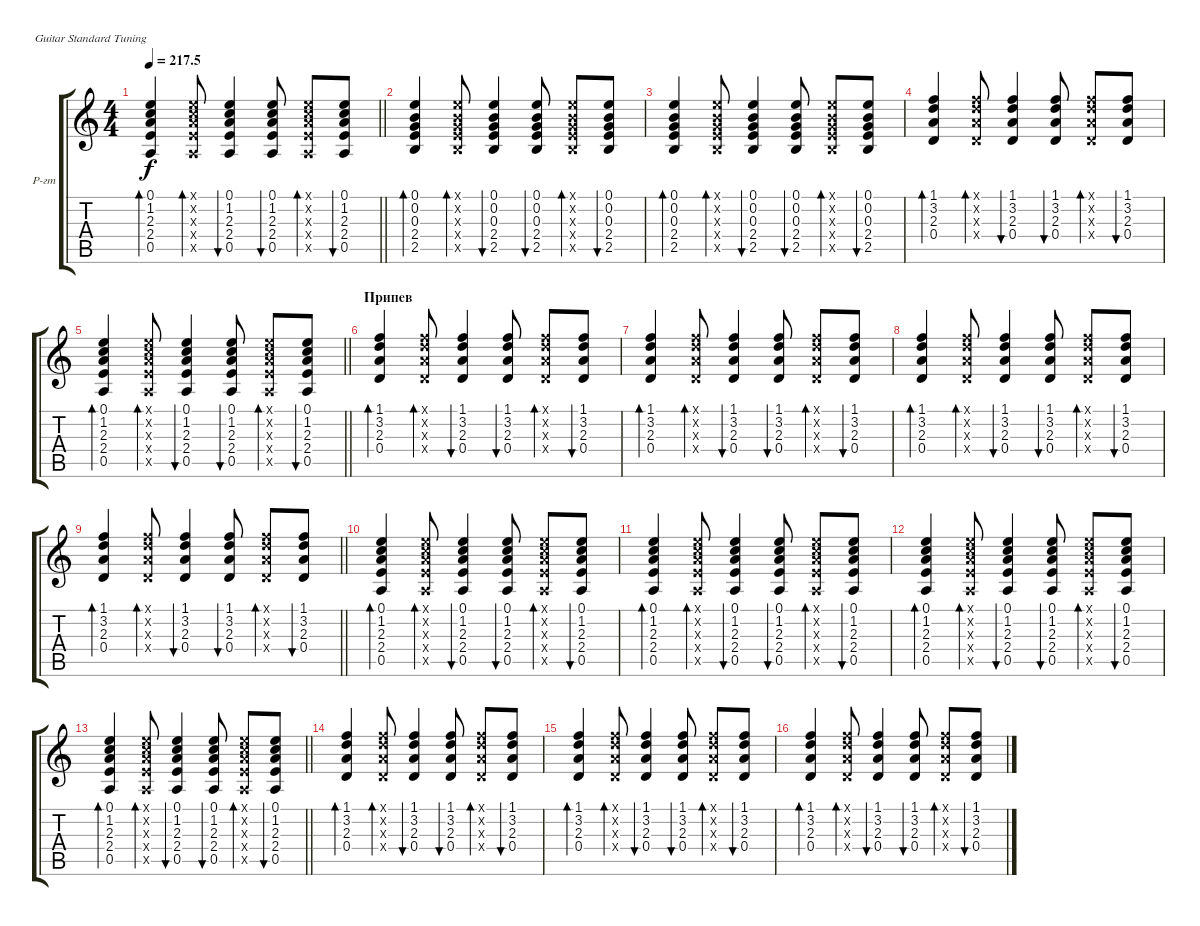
\bracketExtendMode groupsimilarinstruments
\firstSystemTrackNameOrientation horizontal
\otherSystemsTrackNameOrientation horizontal
\track ("Гитара III" "Р-гт") {instrument acousticguitarsteel}
\staff {score tabs}
\tuning (E4 B3 G3 D3 A2 E2)
\ts (4 4)
\tempo
217.5
\accidentals auto
\clef g2
\ottava regular
\simile none
\barLineRight lightlight
\ks c
(0.1 1.2 2.3 2.4 0.5).4{bd 60 dy f} (0.1{x} 1.2{x} 2.3{x} 2.4{x} 0.5{x}).8{bd 60} (0.1 1.2 2.3 2.4 0.5).4{bu 60} (0.1 1.2 2.3 2.4 0.5).8{bu 60} (0.1{x} 1.2{x} 2.3{x} 2.4{x} 0.5{x}).8{bd 60} (0.1 1.2 2.3 2.4 0.5).8{bu 60} |
(0.1 0.2 0.3 2.4 2.5).4{bd 60} (0.1{x} 0.2{x} 0.3{x} 2.4{x} 2.5{x}).8{bd 60} (0.1 0.2 0.3 2.4 2.5).4{bu 60} (0.1 0.2 0.3 2.4 2.5).8{bu 60} (0.1{x} 0.2{x} 0.3{x} 2.4{x} 2.5{x}).8{bd 60} (0.1 0.2 0.3 2.4 2.5).8{bu 60} |
(0.1 0.2 0.3 2.4 2.5).4{bd 60} (0.1{x} 0.2{x} 0.3{x} 2.4{x} 2.5{x}).8{bd 60} (0.1 0.2 0.3 2.4 2.5).4{bu 60} (0.1 0.2 0.3 2.4 2.5).8{bu 60} (0.1{x} 0.2{x} 0.3{x} 2.4{x} 2.5{x}).8{bd 60} (0.1 0.2 0.3 2.4 2.5).8{bu 60} |
(1.1 3.2 2.3 0.4).4{bd 60} (1.1{x} 3.2{x} 2.3{x} 0.4{x}).8{bd 60} (1.1 3.2 2.3 0.4).4{bu 60} (1.1 3.2 2.3 0.4).8{bu 60} (1.1{x} 3.2{x} 2.3{x} 0.4{x}).8{bd 60} (1.1 3.2 2.3 0.4).8{bu 60} |
\barLineRight lightlight
(0.1 1.2 2.3 2.4 0.5).4{bd 60} (0.1{x} 1.2{x} 2.3{x} 2.4{x} 0.5{x}).8{bd 60} (0.1 1.2 2.3 2.4 0.5).4{bu 60} (0.1 1.2 2.3 2.4 0.5).8{bu 60} (0.1{x} 1.2{x} 2.3{x} 2.4{x} 0.5{x}).8{bd 60} (0.1 1.2 2.3 2.4 0.5).8{bu 60} |
\section ("" "Припев")
(1.1 3.2 2.3 0.4).4{bd 60} (1.1{x} 3.2{x} 2.3{x} 0.4{x}).8{bd 60} (1.1 3.2 2.3 0.4).4{bu 60} (1.1 3.2 2.3 0.4).8{bu 60} (1.1{x} 3.2{x} 2.3{x} 0.4{x}).8{bd 60} (1.1 3.2 2.3 0.4).8{bu 60} |
(1.1 3.2 2.3 0.4).4{bd 60} (1.1{x} 3.2{x} 2.3{x} 0.4{x}).8{bd 60} (1.1 3.2 2.3 0.4).4{bu 60} (1.1 3.2 2.3 0.4).8{bu 60} (1.1{x} 3.2{x} 2.3{x} 0.4{x}).8{bd 60} (1.1 3.2 2.3 0.4).8{bu 60} |
(1.1 3.2 2.3 0.4).4{bd 60} (1.1{x} 3.2{x} 2.3{x} 0.4{x}).8{bd 60} (1.1 3.2 2.3 0.4).4{bu 60} (1.1 3.2 2.3 0.4).8{bu 60} (1.1{x} 3.2{x} 2.3{x} 0.4{x}).8{bd 60} (1.1 3.2 2.3 0.4).8{bu 60} |
\barLineRight lightlight
(1.1 3.2 2.3 0.4).4{bd 60} (1.1{x} 3.2{x} 2.3{x} 0.4{x}).8{bd 60} (1.1 3.2 2.3 0.4).4{bu 60} (1.1 3.2 2.3 0.4).8{bu 60} (1.1{x} 3.2{x} 2.3{x} 0.4{x}).8{bd 60} (1.1 3.2 2.3 0.4).8{bu 60} |
(0.1 1.2 2.3 2.4 0.5).4{bd 60} (0.1{x} 1.2{x} 2.3{x} 2.4{x} 0.5{x}).8{bd 60} (0.1 1.2 2.3 2.4 0.5).4{bu 60} (0.1 1.2 2.3 2.4 0.5).8{bu 60} (0.1{x} 1.2{x} 2.3{x} 2.4{x} 0.5{x}).8{bd 60} (0.1 1.2 2.3 2.4 0.5).8{bu 60} |
(0.1 1.2 2.3 2.4 0.5).4{bd 60} (0.1{x} 1.2{x} 2.3{x} 2.4{x} 0.5{x}).8{bd 60} (0.1 1.2 2.3 2.4 0.5).4{bu 60} (0.1 1.2 2.3 2.4 0.5).8{bu 60} (0.1{x} 1.2{x} 2.3{x} 2.4{x} 0.5{x}).8{bd 60} (0.1 1.2 2.3 2.4 0.5).8{bu 60} |
(0.1 1.2 2.3 2.4 0.5).4{bd 60} (0.1{x} 1.2{x} 2.3{x} 2.4{x} 0.5{x}).8{bd 60} (0.1 1.2 2.3 2.4 0.5).4{bu 60} (0.1 1.2 2.3 2.4 0.5).8{bu 60} (0.1{x} 1.2{x} 2.3{x} 2.4{x} 0.5{x}).8{bd 60} (0.1 1.2 2.3 2.4 0.5).8{bu 60} |
\barLineRight lightlight
(0.1 1.2 2.3 2.4 0.5).4{bd 60} (0.1{x} 1.2{x} 2.3{x} 2.4{x} 0.5{x}).8{bd 60} (0.1 1.2 2.3 2.4 0.5).4{bu 60} (0.1 1.2 2.3 2.4 0.5).8{bu 60} (0.1{x} 1.2{x} 2.3{x} 2.4{x} 0.5{x}).8{bd 60} (0.1 1.2 2.3 2.4 0.5).8{bu 60} |
(1.1 3.2 2.3 0.4).4{bd 60} (1.1{x} 3.2{x} 2.3{x} 0.4{x}).8{bd 60} (1.1 3.2 2.3 0.4).4{bu 60} (1.1 3.2 2.3 0.4).8{bu 60} (1.1{x} 3.2{x} 2.3{x} 0.4{x}).8{bd 60} (1.1 3.2 2.3 0.4).8{bu 60} |
(1.1 3.2 2.3 0.4).4{bd 60} (1.1{x} 3.2{x} 2.3{x} 0.4{x}).8{bd 60} (1.1 3.2 2.3 0.4).4{bu 60} (1.1 3.2 2.3 0.4).8{bu 60} (1.1{x} 3.2{x} 2.3{x} 0.4{x}).8{bd 60} (1.1 3.2 2.3 0.4).8{bu 60} |
(1.1 3.2 2.3 0.4).4{bd 60} (1.1{x} 3.2{x} 2.3{x} 0.4{x}).8{bd 60} (1.1 3.2 2.3 0.4).4{bu 60} (1.1 3.2 2.3 0.4).8{bu 60} (1.1{x} 3.2{x} 2.3{x} 0.4{x}).8{bd 60} (1.1 3.2 2.3 0.4).8{bu 60}
